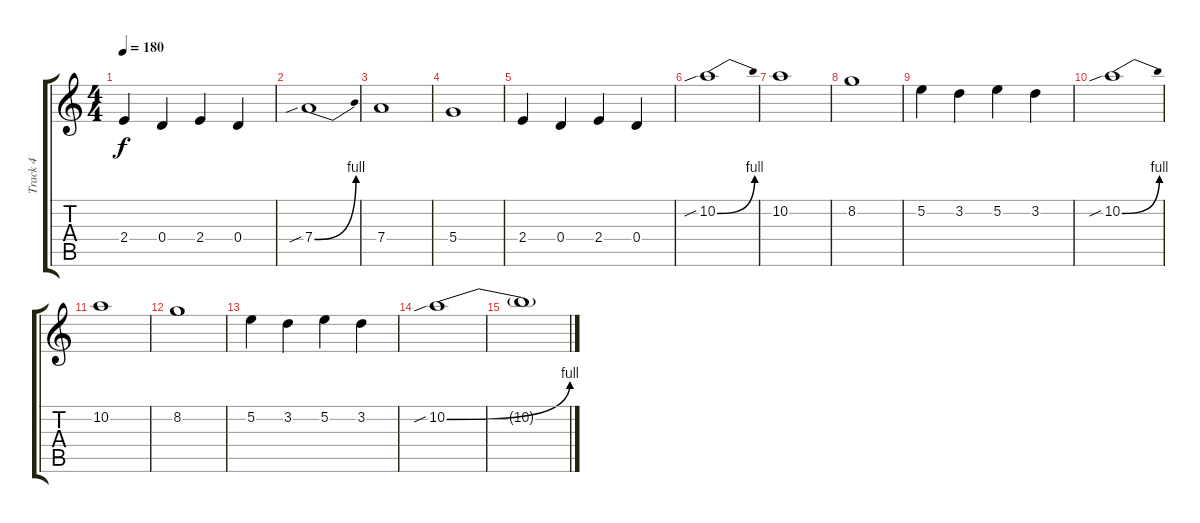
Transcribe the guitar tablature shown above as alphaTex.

\track ("Track 4" "Track 4") {instrument overdrivenguitar}
\staff {score tabs}
\tuning (E4 B3 G3 D3 A2 E2) {hide}
\ts (4 4)
\tempo 180
\clef g2
\ks c
2.4.4{dy f} 0.4.4 2.4.4 0.4.4 |
7.4{be (bend 0 0 60 4) sib}.1 |
7.4.1 |
5.4.1 |
2.4.4 0.4.4 2.4.4 0.4.4 |
10.2{be (bend 0 0 60 4) sib}.1 |
10.2.1 |
8.2.1 |
5.2.4 3.2.4 5.2.4 3.2.4 |
10.2{be (bend 0 0 60 4) sib}.1 |
10.2.1 |
8.2.1 |
5.2.4 3.2.4 5.2.4 3.2.4 |
10.2{be (bend 0 0 60 4) sib}.1 |
10.2{t}.1
